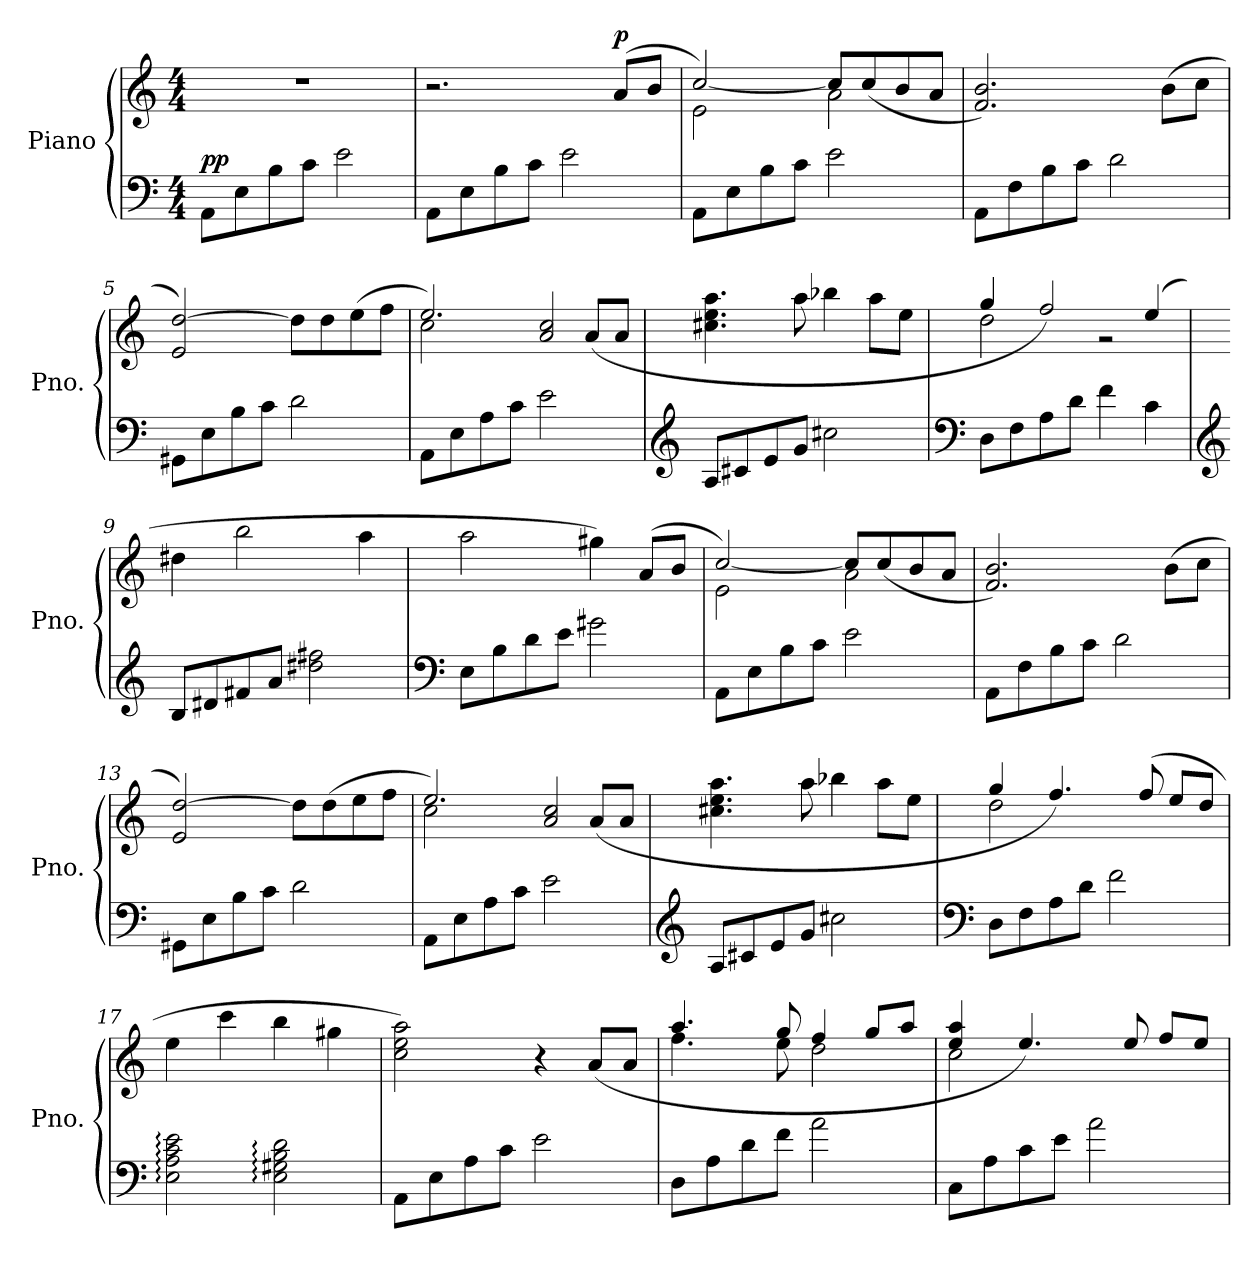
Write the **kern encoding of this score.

**kern	**kern	**dynam
*part1	*part1	*part1
*staff2	*staff1	*staff1/2
*I"Piano	*	*
*I'Pno.	*	*
*clefF4	*clefG2	*
*k[]	*k[]	*
*M4/4	*M4/4	*
*MM86	*MM86	*
=1	=1	=1
!	!	!LO:DY:a=2
8AA\L	1r	pp
8E\	.	.
8B\	.	.
8c\J	.	.
2e\	.	.
=2	=2	=2
8AA\L	2.r	.
8E\	.	.
8B\	.	.
8c\J	.	.
2e\	.	.
!	!	!LO:DY:a
.	(8a/L	p
.	8b/J	.
=3	=3	=3
*	*^	*
8AA\L	2e\	[2cc/)	.
8E\	.	.	.
8B\	.	.	.
8c\J	.	.	.
2e\	2a\	8cc/L]	.
.	.	(8cc/	.
.	.	8b/	.
.	.	8a/J	.
*	*v	*v	*
=4	=4	=4
8AA\L	2.f/ 2.b/)	.
8F\	.	.
8B\	.	.
8c\J	.	.
2d\	.	.
.	(8b\L	.
.	8cc\J	.
=5	=5	=5
8GG#X\L	2e/ [2dd/)	.
8E\	.	.
8B\	.	.
8c\J	.	.
2d\	8dd\L]	.
.	8dd\	.
.	(8ee\	.
.	8ff\J	.
!!LO:LB:g=z
=6	=6	=6
*	*^	*
8AA\L	2cc\	2.ee/)	.
8E\	.	.	.
8A\	.	.	.
8c\J	.	.	.
2e\	2a/ 2cc/	.	.
.	.	(8a/L	.
.	.	8a/J	.
*	*v	*v	*
=7	=7	=7
*clefG2	*	*
8A/L	4.cc#X\ 4.ee\ 4.aa\	.
8c#X/	.	.
8e/	.	.
8g/J	8aa\	.
2cc#X\	4bb-X\	.
.	8aa\L	.
.	8ee\J	.
=8	=8	=8
*clefF4	*	*
*	*^	*
8D\L	4gg/	2dd\	.
8F\	.	.	.
8A\	2ff/)	.	.
8d\J	.	.	.
4f\	.	2r	.
4c\	(4ee/	.	.
*	*v	*v	*
=9	=9	=9
*clefG2	*	*
8B/L	4dd#X\	.
8d#X/	.	.
8f#X/	2bb\	.
8a/J	.	.
2dd#X\ 2ff#X\	.	.
.	4aa\	.
=10	=10	=10
*clefF4	*	*
8E\L	2aa\	.
8B\	.	.
8d\	.	.
8e\J	.	.
2g#X\	4gg#X\)	.
.	(>8a/L	.
.	8b/J	.
!!LO:LB:g=z
=11	=11	=11
*	*^	*
8AA\L	2e\	[2cc/)	.
8E\	.	.	.
8B\	.	.	.
8c\J	.	.	.
2e\	2a\	8cc/L]	.
.	.	(8cc/	.
.	.	8b/	.
.	.	8a/J	.
*	*v	*v	*
=12	=12	=12
8AA\L	2.f/ 2.b/)	.
8F\	.	.
8B\	.	.
8c\J	.	.
2d\	.	.
.	(8b\L	.
.	8cc\J	.
=13	=13	=13
8GG#X\L	2e/ [2dd/)	.
8E\	.	.
8B\	.	.
8c\J	.	.
2d\	8dd\L]	.
.	(8dd\	.
.	8ee\	.
.	8ff\J	.
=14	=14	=14
*	*^	*
8AA\L	2cc\	2.ee/)	.
8E\	.	.	.
8A\	.	.	.
8c\J	.	.	.
2e\	2a/ 2cc/	.	.
.	.	(8a/L	.
.	.	8a/J	.
*	*v	*v	*
=15	=15	=15
*clefG2	*	*
8A/L	4.cc#X\ 4.ee\ 4.aa\	.
8c#X/	.	.
8e/	.	.
8g/J	8aa\	.
2cc#X\	4bb-X\	.
.	8aa\L	.
.	8ee\J	.
!!LO:LB:g=z
=16	=16	=16
*clefF4	*	*
*	*^	*
8D\L	4gg/	2dd\	.
8F\	.	.	.
8A\	4.ff/)	.	.
8d\J	.	.	.
2f\	.	4ryy	.
.	(8ff/	.	.
.	8rcyy	8ee/L	.
.	8rcyy	8dd/J	.
*	*v	*v	*
=17	=17	=17
2E\: 2A\: 2c\: 2e\:	4ee\	.
.	4ccc\	.
2E\: 2G#X\: 2B\: 2d\:	4bb\	.
.	4gg#X\	.
=18	=18	=18
8AA\L	2cc\ 2ee\ 2aa\)	.
8E\	.	.
8A\	.	.
8c\J	.	.
2e\	4r	.
.	(8a/L	.
.	8a/J	.
=19	=19	=19
*	*^	*
8D\L	4.aa/	4.ff\	.
8A\	.	.	.
8d\	.	.	.
8f\J	8gg/	8ee\	.
2a\	4ff/	2dd\	.
.	8gg/L	.	.
.	8aa/J	.	.
=20	=20	=20	=20
8C\L	4ee/ 4aa/	2cc\	.
8A\	.	.	.
8c\	4.ee/)	.	.
8e\J	.	.	.
2a\	.	4ryy	.
.	8ee/	.	.
.	4rcyy	8ff/L	.
.	.	8ee/J	.
*	*v	*v	*
=	=	=
*-	*-	*-
